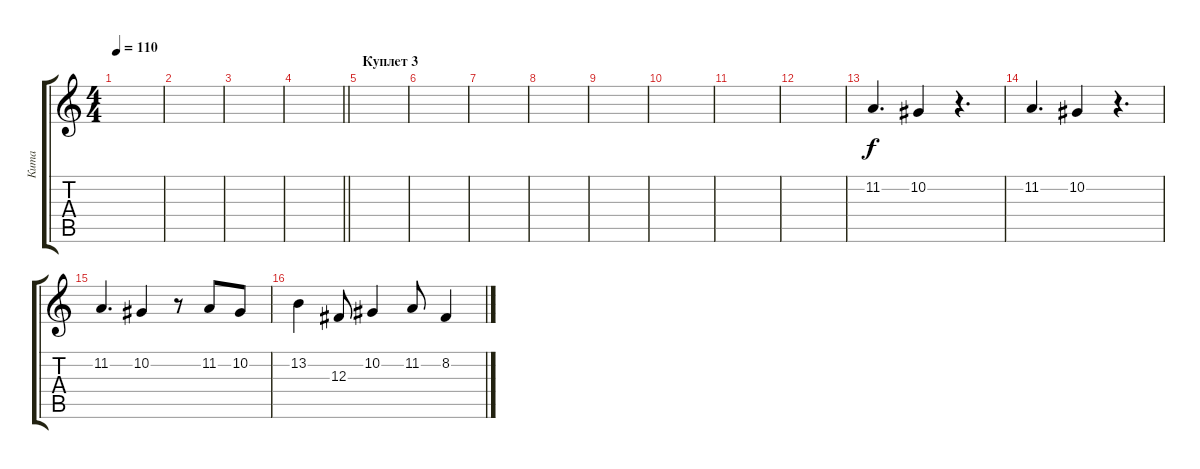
\track ("Кита " "Кита ") {instrument electricpiano1}
\staff {score tabs}
\tuning (Eb4 Bb3 Gb3 Db3 Ab2 Eb2) {hide}
\ts (4 4)
\tempo 110
\clef g2
\ks c
|
|
|
\barLineRight lightlight
|
\section ("" "Куплет 3")
|
|
|
|
|
|
|
|
11.2.4{d} 10.2.4 r.4{d} |
11.2.4{d} 10.2.4 r.4{d} |
11.2.4{d} 10.2.4 r.8 11.2.8 10.2.8 |
13.2.4 12.3.8 10.2.4 11.2.8 8.2.4
